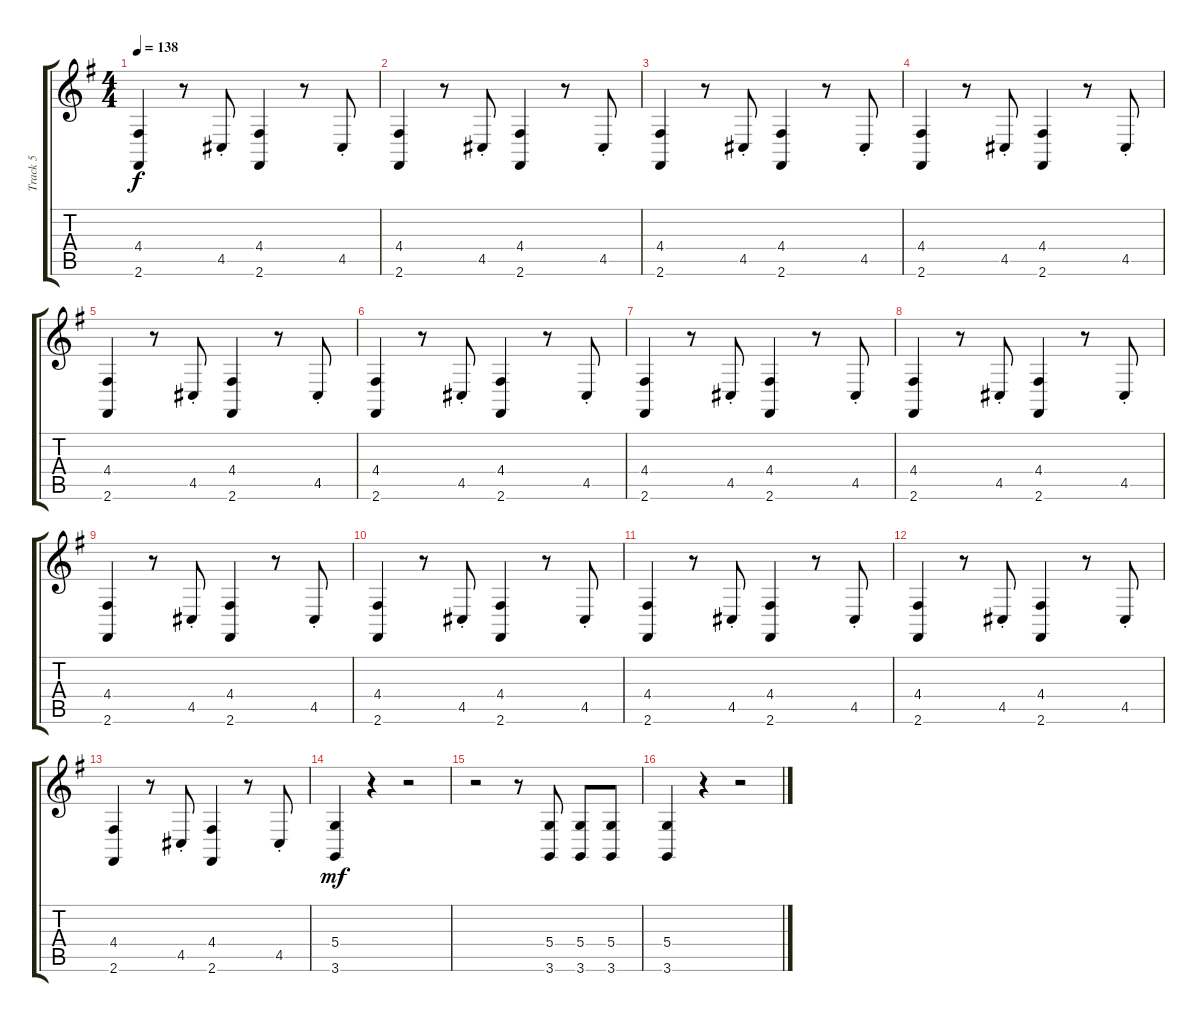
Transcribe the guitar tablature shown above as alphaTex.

\track ("Track 5" "Track 5") {instrument stringensemble1}
\staff {score tabs}
\tuning (E4 B3 G3 D3 A2 E2) {hide}
\ts (4 4)
\tempo 138
\clef g2
\ks g
(4.4 2.6).4{dy f} r.8 4.5{st}.8 (4.4 2.6).4 r.8 4.5{st}.8 |
(4.4 2.6).4 r.8 4.5{st}.8 (4.4 2.6).4 r.8 4.5{st}.8 |
(4.4 2.6).4 r.8 4.5{st}.8 (4.4 2.6).4 r.8 4.5{st}.8 |
(4.4 2.6).4 r.8 4.5{st}.8 (4.4 2.6).4 r.8 4.5{st}.8 |
(4.4 2.6).4 r.8 4.5{st}.8 (4.4 2.6).4 r.8 4.5{st}.8 |
(4.4 2.6).4 r.8 4.5{st}.8 (4.4 2.6).4 r.8 4.5{st}.8 |
(4.4 2.6).4 r.8 4.5{st}.8 (4.4 2.6).4 r.8 4.5{st}.8 |
(4.4 2.6).4 r.8 4.5{st}.8 (4.4 2.6).4 r.8 4.5{st}.8 |
(4.4 2.6).4 r.8 4.5{st}.8 (4.4 2.6).4 r.8 4.5{st}.8 |
(4.4 2.6).4 r.8 4.5{st}.8 (4.4 2.6).4 r.8 4.5{st}.8 |
(4.4 2.6).4 r.8 4.5{st}.8 (4.4 2.6).4 r.8 4.5{st}.8 |
(4.4 2.6).4 r.8 4.5{st}.8 (4.4 2.6).4 r.8 4.5{st}.8 |
(4.4 2.6).4 r.8 4.5{st}.8 (4.4 2.6).4 r.8 4.5{st}.8 |
(5.4 3.6).4{dy mf} r.4 r.2 |
r.2 r.8 (5.4 3.6).8 (5.4 3.6).8 (5.4 3.6).8 |
(5.4 3.6).4 r.4 r.2
